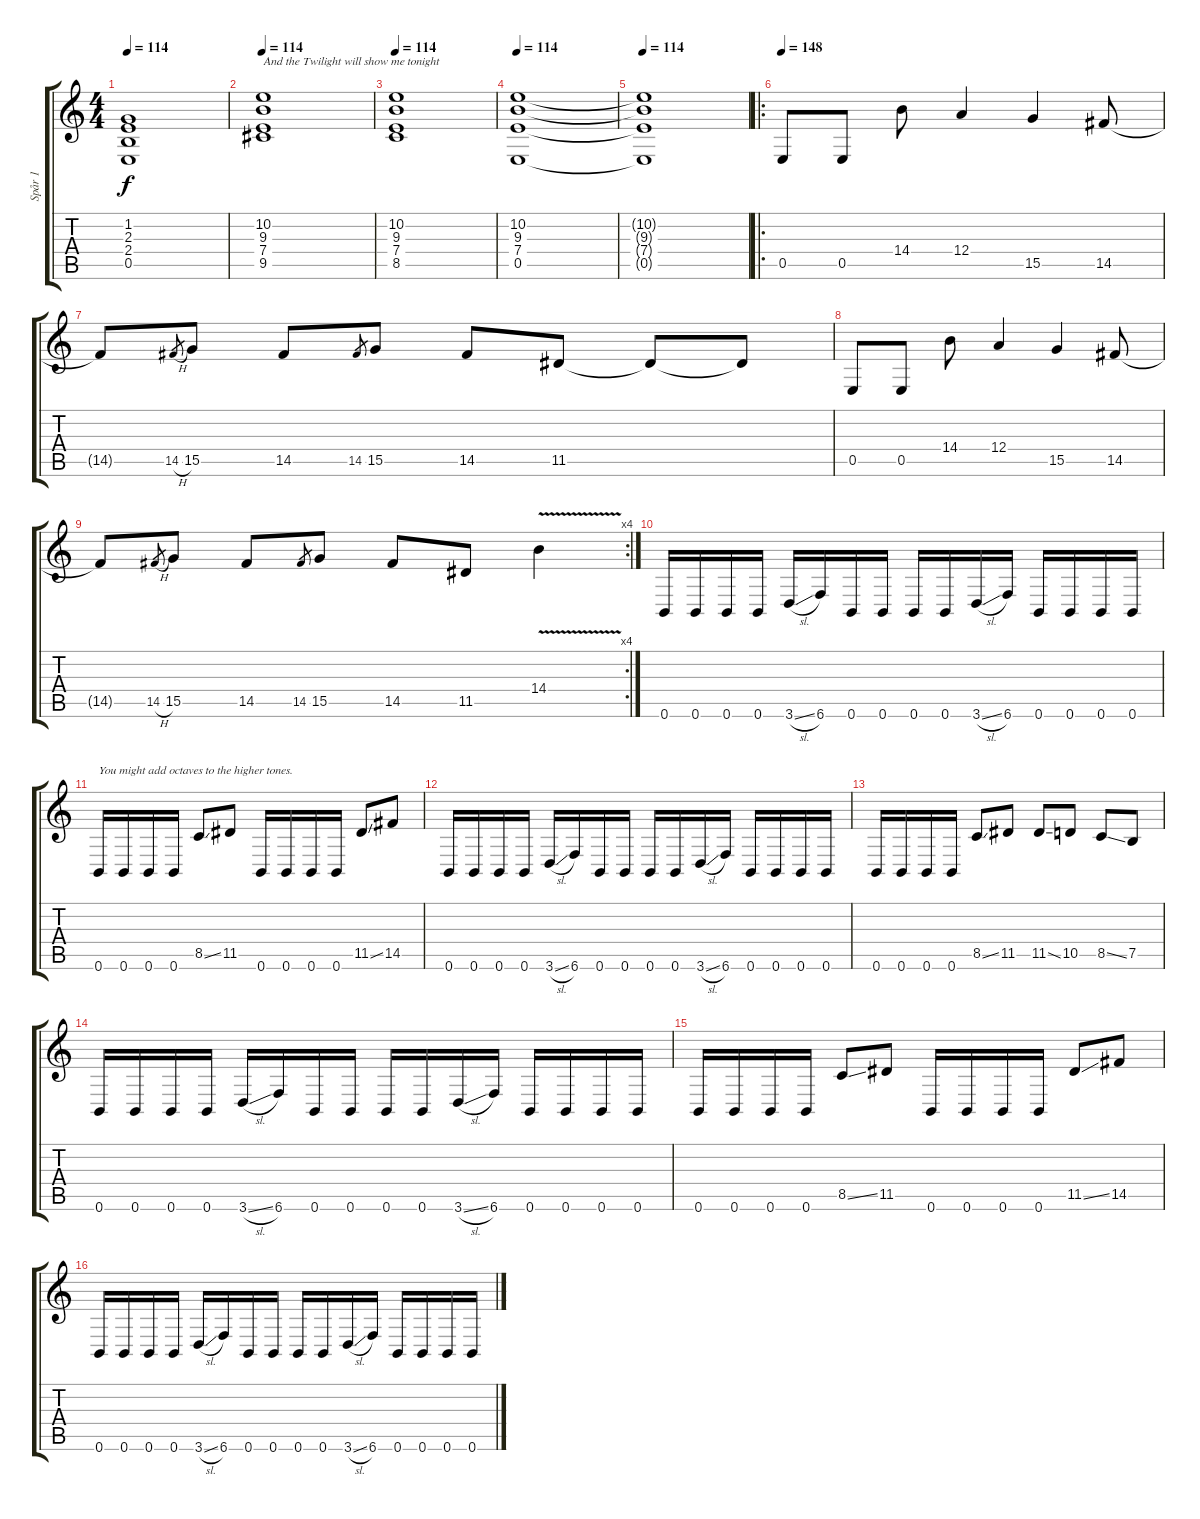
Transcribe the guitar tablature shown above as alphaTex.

\track ("Spår 1" "Spår 1") {instrument distortionguitar}
\staff {score tabs}
\tuning (B3 Gb3 D3 A2 E2 B1) {hide}
\ts (4 4)
\tempo 114
\clef g2
\ks c
(1.2{t} 2.3{t} 2.4{t} 0.5{t}).1{dy f} |
\tempo 114
(10.2 9.3 7.4 9.5).1{txt "And the Twilight will show me tonight" balance 8 instrument pad2warm} |
\tempo 114
(10.2 9.3 7.4 8.5).1{balance 8 instrument pad2warm} |
\tempo 114
(10.2 9.3 7.4 0.5).1{balance 8 instrument pad2warm} |
\tempo 114
(10.2{t} 9.3{t} 7.4{t} 0.5{t}).1 |
\ro
\tempo 148
0.5.8{balance 3 instrument distortionguitar} 0.5.8 14.4.8 12.4.4 15.5.4 14.5.8 |
14.5{t}.8 14.5{h}.8{gr} 15.5.8 14.5.8 14.5.8{gr} 15.5.8 14.5.8 11.5.8 11.5{t}.8 11.5{t}.8 |
0.5.8 0.5.8 14.4.8 12.4.4 15.5.4 14.5.8 |
\rc 4
14.5{t}.8 14.5{h}.8{gr} 15.5.8 14.5.8 14.5.8{gr} 15.5.8 14.5.8 11.5.8 14.4{v}.4 |
0.6.16 0.6.16 0.6.16 0.6.16 3.6{sl}.16 6.6.16 0.6.16 0.6.16 0.6.16 0.6.16 3.6{sl}.16 6.6.16 0.6.16 0.6.16 0.6.16 0.6.16 |
0.6.16{txt "You might add octaves to the higher tones."} 0.6.16 0.6.16 0.6.16 8.5{ss}.8 11.5.8 0.6.16 0.6.16 0.6.16 0.6.16 11.5{ss}.8 14.5.8 |
0.6.16 0.6.16 0.6.16 0.6.16 3.6{sl}.16 6.6.16 0.6.16 0.6.16 0.6.16 0.6.16 3.6{sl}.16 6.6.16 0.6.16 0.6.16 0.6.16 0.6.16 |
0.6.16 0.6.16 0.6.16 0.6.16 8.5{ss}.8 11.5.8 11.5{ss}.8 10.5.8 8.5{ss}.8 7.5.8 |
0.6.16 0.6.16 0.6.16 0.6.16 3.6{sl}.16 6.6.16 0.6.16 0.6.16 0.6.16 0.6.16 3.6{sl}.16 6.6.16 0.6.16 0.6.16 0.6.16 0.6.16 |
0.6.16 0.6.16 0.6.16 0.6.16 8.5{ss}.8 11.5.8 0.6.16 0.6.16 0.6.16 0.6.16 11.5{ss}.8 14.5.8 |
0.6.16 0.6.16 0.6.16 0.6.16 3.6{sl}.16 6.6.16 0.6.16 0.6.16 0.6.16 0.6.16 3.6{sl}.16 6.6.16 0.6.16 0.6.16 0.6.16 0.6.16
